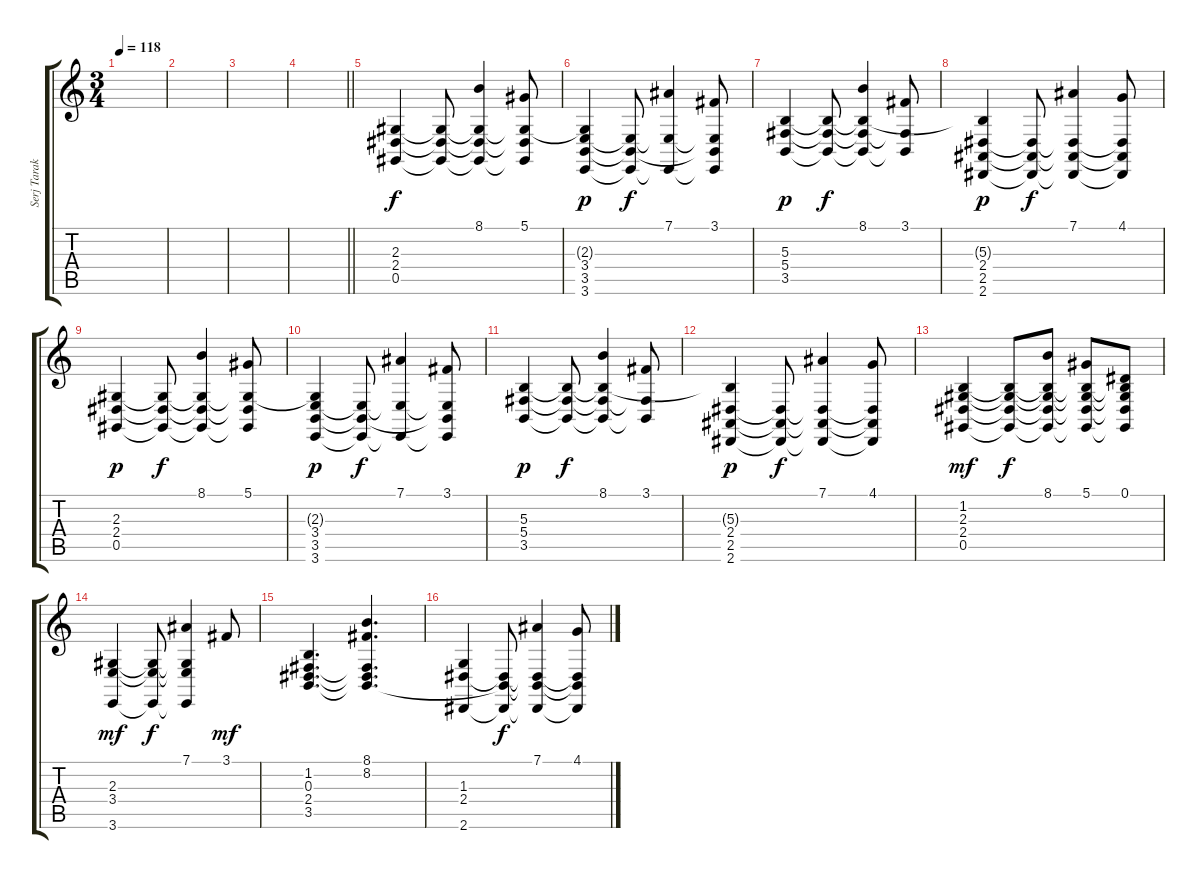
\track ("Serj Tarakian" "Serj Tarak") {instrument acousticgrandpiano}
\staff {score tabs}
\tuning (Eb4 Bb3 Gb3 Db3 Ab2 Db2) {hide}
\ts (3 4)
\tempo 118
\clef g2
\ks c
|
|
|
\barLineRight lightlight
|
(2.3 2.4 0.5).4 (2.3{t} 2.4{t} 0.5{t}).8{dy f} (8.1 2.3{t} 2.4{t} 0.5{t}).4 (5.1 2.3{t} 2.4{t} 0.5{t}).8 |
(2.3{t} 3.4 3.5 3.6).4{dy p} (3.4{t} 3.5{t} 3.6{t}).8{dy f} (7.1 3.4{t} 3.6{t}).4 (3.1 3.4{t} 3.5{t} 3.6{t}).8 |
(5.3 5.4 3.5).4{dy p} (5.3{t} 5.4{t} 3.5{t}).8{dy f} (8.1 5.3{t} 5.4{t} 3.5{t}).4 (3.1 5.4{t} 3.5{t}).8 |
(5.3{t} 2.4 2.5 2.6).4{dy p} (2.4{t} 2.5{t} 2.6{t}).8{dy f} (7.1 2.4{t} 2.5{t} 2.6{t}).4 (4.1 2.4{t} 2.5{t} 2.6{t}).8 |
(2.3 2.4 0.5).4{dy p} (2.3{t} 2.4{t} 0.5{t}).8{dy f} (8.1 2.3{t} 2.4{t} 0.5{t}).4 (5.1 2.3{t} 2.4{t} 0.5{t}).8 |
(2.3{t} 3.4 3.5 3.6).4{dy p} (3.4{t} 3.5{t} 3.6{t}).8{dy f} (7.1 3.4{t} 3.6{t}).4 (3.1 3.4{t} 3.5{t} 3.6{t}).8 |
(5.3 5.4 3.5).4{dy p} (5.3{t} 5.4{t} 3.5{t}).8{dy f} (8.1 5.3{t} 5.4{t} 3.5{t}).4 (3.1 5.4{t} 3.5{t}).8 |
(5.3{t} 2.4 2.5 2.6).4{dy p} (2.4{t} 2.5{t} 2.6{t}).8{dy f} (7.1 2.4{t} 2.5{t} 2.6{t}).4 (4.1 2.4{t} 2.5{t} 2.6{t}).8 |
(1.2 2.3 2.4 0.5).4{dy mf} (1.2{t} 2.3{t} 2.4{t} 0.5{t}).8{dy f} (8.1 1.2{t} 2.3{t} 2.4{t} 0.5{t}).8 (5.1 1.2{t} 2.3{t} 2.4{t} 0.5{t}).8 (0.1 1.2{t} 2.3{t} 2.4{t} 0.5{t}).8 |
(2.3 3.4 3.6).4{dy mf} (2.3{t} 3.4{t} 3.6{t}).8{dy f} (7.1 2.3{t} 3.4{t} 3.6{t}).4 3.1.8{dy mf} |
(1.2 0.3 2.4 3.5).4{d} (8.1 8.2 0.3{t} 2.4{t} 3.5{t}).4{d} |
(1.3 2.4 2.6).4 (2.4{t} 3.5{t} 2.6{t}).8{dy f} (7.1 2.4{t} 3.5{t} 2.6{t}).4 (4.1 2.4{t} 3.5{t} 2.6{t}).8
